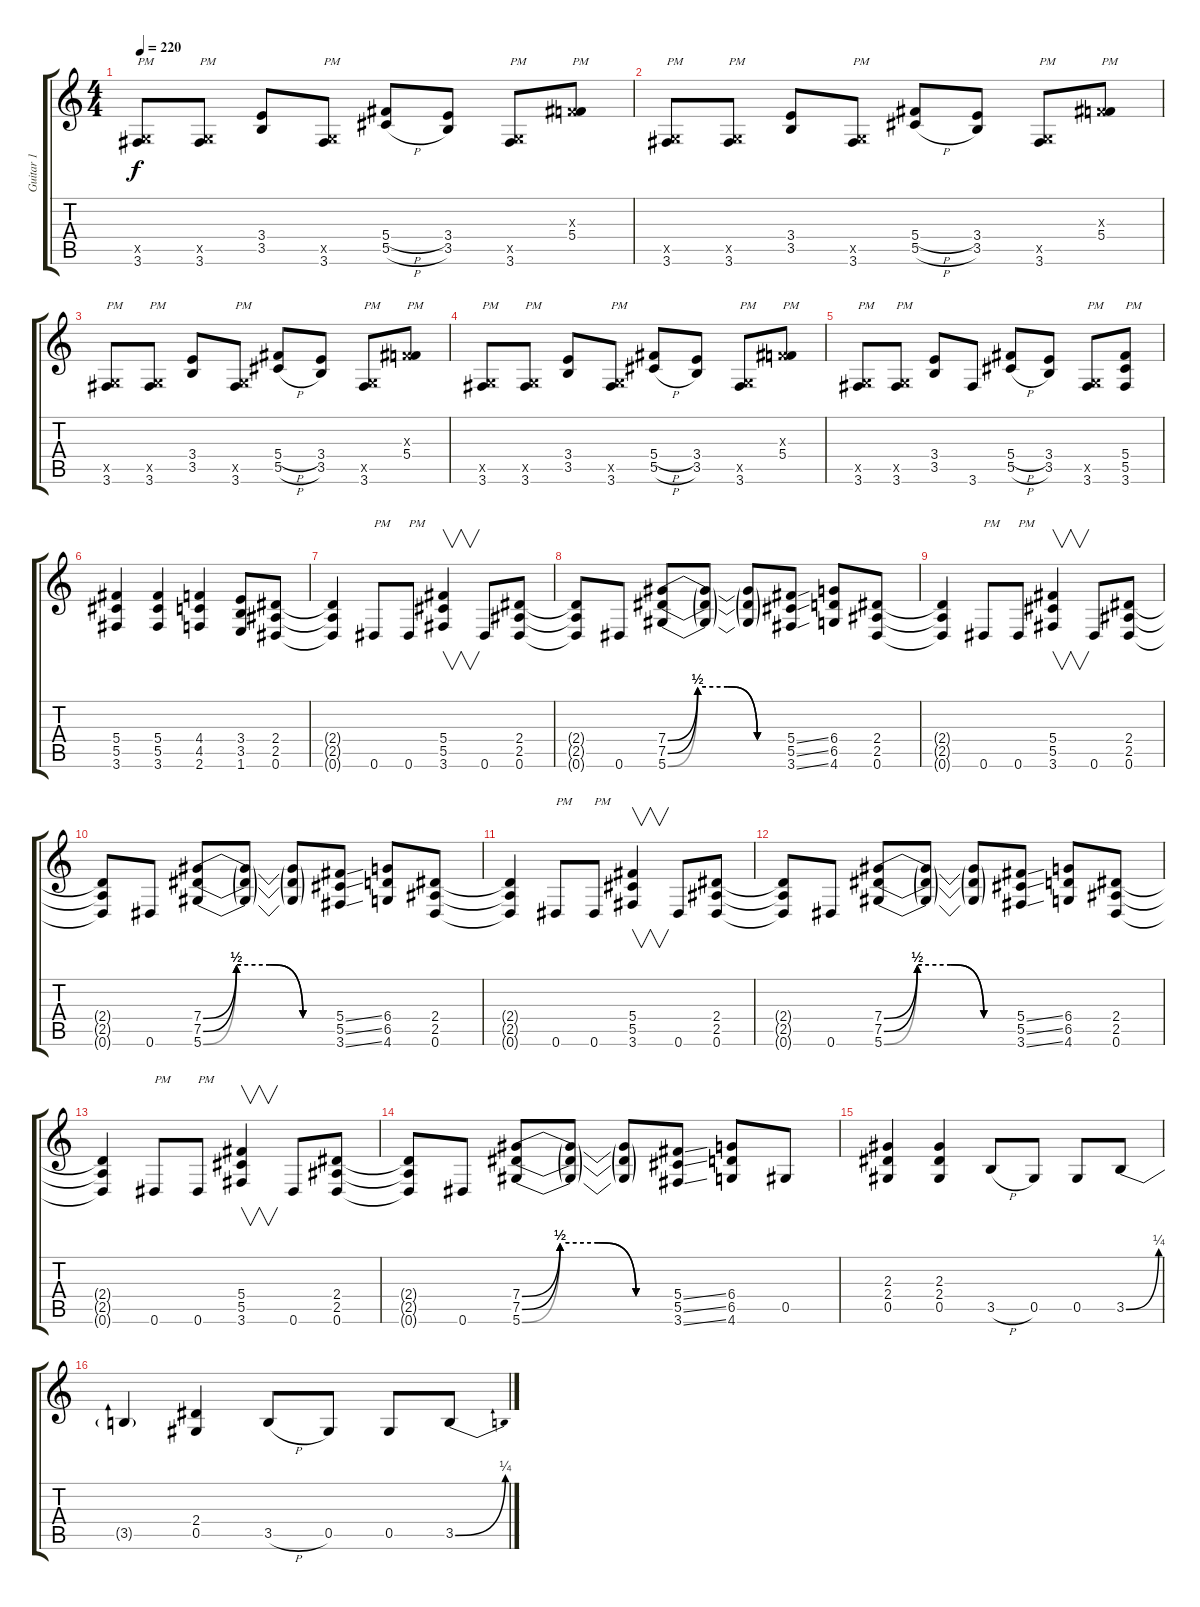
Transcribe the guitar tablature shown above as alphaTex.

\track ("Guitar 1" "Guitar 1") {instrument distortionguitar}
\staff {score tabs}
\tuning (Eb4 Bb3 Gb3 Db3 Ab2 Eb2) {hide}
\ts (4 4)
\tempo 220
\clef g2
\ks c
(-1.5{x} 3.6).8{txt "PM" dy f} (-1.5{x} 3.6).8{txt "PM"} (3.4 3.5).8 (-1.5{x} 3.6).8{txt "PM"} (5.4{h} 5.5{h}).8 (3.4 3.5).8 (-1.5{x} 3.6).8{txt "PM"} (-1.3{x} 5.4).8{txt "PM"} |
(-1.5{x} 3.6).8{txt "PM"} (-1.5{x} 3.6).8{txt "PM"} (3.4 3.5).8 (-1.5{x} 3.6).8{txt "PM"} (5.4{h} 5.5{h}).8 (3.4 3.5).8 (-1.5{x} 3.6).8{txt "PM"} (-1.3{x} 5.4).8{txt "PM"} |
(-1.5{x} 3.6).8{txt "PM"} (-1.5{x} 3.6).8{txt "PM"} (3.4 3.5).8 (-1.5{x} 3.6).8{txt "PM"} (5.4{h} 5.5{h}).8 (3.4 3.5).8 (-1.5{x} 3.6).8{txt "PM"} (-1.3{x} 5.4).8{txt "PM"} |
(-1.5{x} 3.6).8{txt "PM"} (-1.5{x} 3.6).8{txt "PM"} (3.4 3.5).8 (-1.5{x} 3.6).8{txt "PM"} (5.4{h} 5.5{h}).8 (3.4 3.5).8 (-1.5{x} 3.6).8{txt "PM"} (-1.3{x} 5.4).8{txt "PM"} |
(-1.5{x} 3.6).8{txt "PM"} (-1.5{x} 3.6).8{txt "PM"} (3.4 3.5).8 3.6.8 (5.4{h} 5.5{h}).8 (3.4 3.5).8 (-1.5{x} 3.6).8{txt "PM"} (5.4 5.5 3.6).8{txt "PM"} |
(5.4 5.5 3.6).4 (5.4 5.5 3.6).4 (4.4 4.5 2.6).4 (3.4 3.5 1.6).8 (2.4 2.5 0.6).8 |
(2.4{t} 2.5{t} 0.6{t}).4 0.6.8{txt "PM"} 0.6.8{txt "PM"} (5.4 5.5 3.6).4{v} 0.6.8 (2.4 2.5 0.6).8 |
(2.4{t} 2.5{t} 0.6{t}).8 0.6.8 (7.4{be (custom 0 0 15 2 30 2 45 0 60 0)} 7.5{be (custom 0 0 15 2 30 2 45 0 60 0)} 5.6{be (custom 0 0 15 2 30 2 45 0 60 0)}).8 (7.4{t} 7.5{t} 5.6{t}).8 (7.4{t} 7.5{t} 5.6{t}).8 (5.4{ss} 5.5{ss} 3.6{ss}).8 (6.4 6.5 4.6).8 (2.4 2.5 0.6).8 |
(2.4{t} 2.5{t} 0.6{t}).4 0.6.8{txt "PM"} 0.6.8{txt "PM"} (5.4 5.5 3.6).4{v} 0.6.8 (2.4 2.5 0.6).8 |
(2.4{t} 2.5{t} 0.6{t}).8 0.6.8 (7.4{be (custom 0 0 15 2 30 2 45 0 60 0)} 7.5{be (custom 0 0 15 2 30 2 45 0 60 0)} 5.6{be (custom 0 0 15 2 30 2 45 0 60 0)}).8 (7.4{t} 7.5{t} 5.6{t}).8 (7.4{t} 7.5{t} 5.6{t}).8 (5.4{ss} 5.5{ss} 3.6{ss}).8 (6.4 6.5 4.6).8 (2.4 2.5 0.6).8 |
(2.4{t} 2.5{t} 0.6{t}).4 0.6.8{txt "PM"} 0.6.8{txt "PM"} (5.4 5.5 3.6).4{v} 0.6.8 (2.4 2.5 0.6).8 |
(2.4{t} 2.5{t} 0.6{t}).8 0.6.8 (7.4{be (custom 0 0 15 2 30 2 45 0 60 0)} 7.5{be (custom 0 0 15 2 30 2 45 0 60 0)} 5.6{be (custom 0 0 15 2 30 2 45 0 60 0)}).8 (7.4{t} 7.5{t} 5.6{t}).8 (7.4{t} 7.5{t} 5.6{t}).8 (5.4{ss} 5.5{ss} 3.6{ss}).8 (6.4 6.5 4.6).8 (2.4 2.5 0.6).8 |
(2.4{t} 2.5{t} 0.6{t}).4 0.6.8{txt "PM"} 0.6.8{txt "PM"} (5.4 5.5 3.6).4{v} 0.6.8 (2.4 2.5 0.6).8 |
(2.4{t} 2.5{t} 0.6{t}).8 0.6.8 (7.4{be (custom 0 0 15 2 30 2 45 0 60 0)} 7.5{be (custom 0 0 15 2 30 2 45 0 60 0)} 5.6{be (custom 0 0 15 2 30 2 45 0 60 0)}).8 (7.4{t} 7.5{t} 5.6{t}).8 (7.4{t} 7.5{t} 5.6{t}).8 (5.4{ss} 5.5{ss} 3.6{ss}).8 (6.4 6.5 4.6).8 0.5.8 |
(2.3 2.4 0.5).4 (2.3 2.4 0.5).4 3.5{h}.8 0.5.8 0.5.8 3.5{be (bend 0 0 60 1)}.8 |
3.5{t}.4 (2.4 0.5).4 3.5{h}.8 0.5.8 0.5.8 3.5{be (bend 0 0 60 1)}.8
